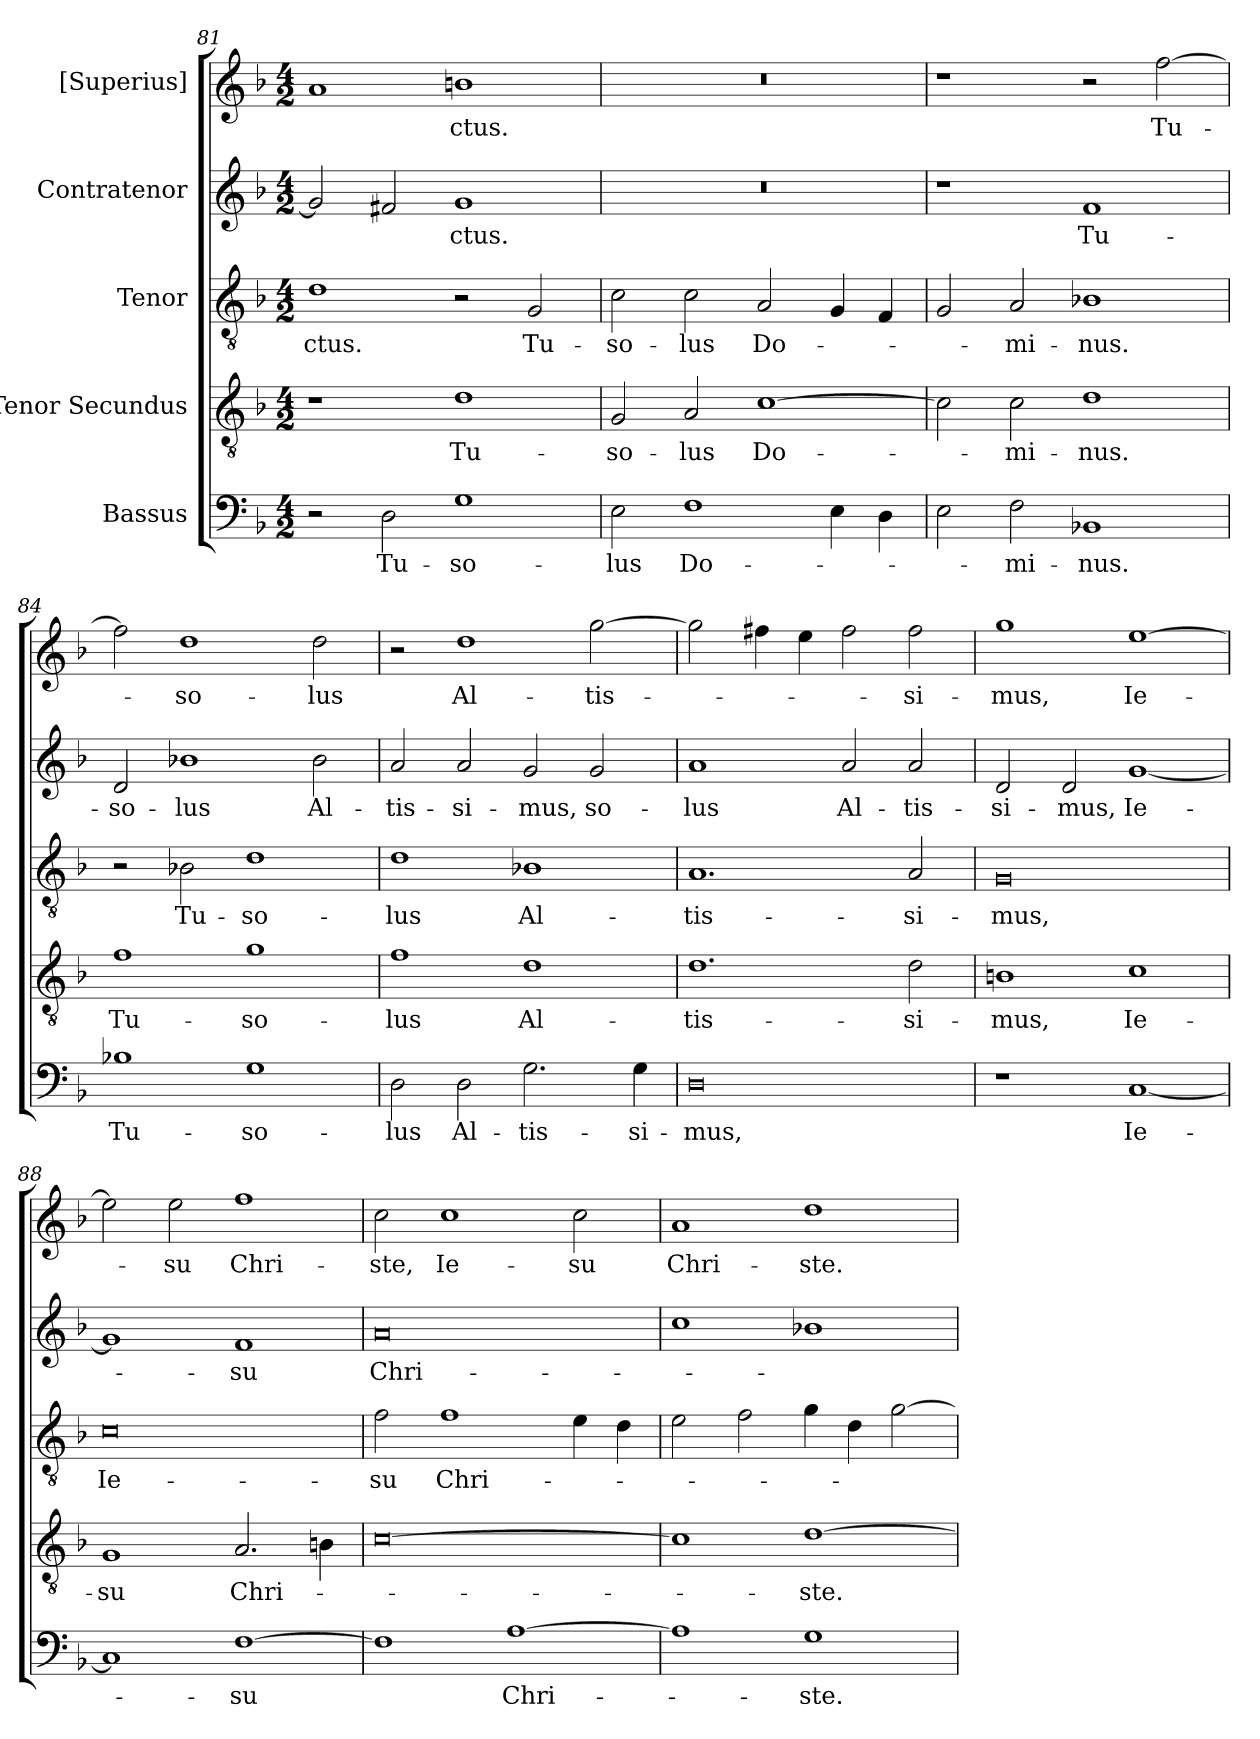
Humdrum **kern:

**kern	**text	**kern	**text	**kern	**text	**kern	**text	**kern	**text
*part5	*part5	*part4	*part4	*part3	*part3	*part2	*part2	*part1	*part1
*staff5	*staff5	*staff4	*staff4	*staff3	*staff3	*staff2	*staff2	*staff1	*staff1
*I"Bassus	*	*I"Tenor Secundus	*	*I"Tenor	*	*I"Contratenor	*	*I"[Superius]	*
*clefF4	*	*clefGv2	*	*clefGv2	*	*clefG2	*	*clefG2	*
*k[b-]	*	*k[b-]	*	*k[b-]	*	*k[b-]	*	*k[b-]	*
*M4/2	*	*M4/2	*	*M4/2	*	*M4/2	*	*M4/2	*
=81	=81	=81	=81	=81	=81	=81	=81	=81	=81
2r	.	1r	.	1d\	-ctus.	2g/]	.	1a/	.
2D\	Tu-	.	.	.	.	2f#X/	.	.	.
1G\	so-	1d\	Tu-	2r	.	1g/	-ctus.	1bn\	-ctus.
.	.	.	.	2G/	Tu-	.	.	.	.
=82	=82	=82	=82	=82	=82	=82	=82	=82	=82
2E\	-lus	2G/	so-	2c\	so-	0r	.	0r	.
1F\	Do-	2A/	-lus	2c\	-lus	.	.	.	.
.	.	[1c\	Do-	2A/	Do-	.	.	.	.
4E\	.	.	.	4G/	.	.	.	.	.
4D\	.	.	.	4F/	.	.	.	.	.
=83	=83	=83	=83	=83	=83	=83	=83	=83	=83
2E\	.	2c\]	.	2G/	.	1r	.	1r	.
2F\	-mi-	2c\	-mi-	2A/	-mi-	.	.	.	.
1BB-X/	-nus.	1d\	-nus.	1B-X\	-nus.	1f/	Tu-	2r	.
.	.	.	.	.	.	.	.	[2ff\	Tu-
=84	=84	=84	=84	=84	=84	=84	=84	=84	=84
1B-X\	Tu-	1f\	Tu-	2r	.	2d/	so-	2ff\]	.
.	.	.	.	2B-X\	Tu-	1b-X\	-lus	1dd\	so-
1G\	so-	1g\	so-	1d\	so-	.	.	.	.
.	.	.	.	.	.	2b-\	Al-	2dd\	-lus
=85	=85	=85	=85	=85	=85	=85	=85	=85	=85
2D\	-lus	1f\	-lus	1d\	-lus	2a/	-tis-	2r	.
2D\	Al-	.	.	.	.	2a/	-si-	1dd\	Al-
2.G\	-tis-	1d\	Al-	1B-X\	Al-	2g/	-mus,	.	.
.	.	.	.	.	.	2g/	so-	[2gg\	-tis-
4G\	-si-	.	.	.	.	.	.	.	.
=86	=86	=86	=86	=86	=86	=86	=86	=86	=86
0D\	-mus,	1.d\	-tis-	1.A/	-tis-	1a/	-lus	2gg\]	.
.	.	.	.	.	.	.	.	4ff#X\	.
.	.	.	.	.	.	.	.	4ee\	.
.	.	.	.	.	.	2a/	Al-	2ff#\	.
.	.	2d\	-si-	2A/	-si-	2a/	-tis-	2ff#\	-si-
=87	=87	=87	=87	=87	=87	=87	=87	=87	=87
1r	.	1Bn\	-mus,	0G/	-mus,	2d/	-si-	1gg\	-mus,
.	.	.	.	.	.	2d/	-mus,	.	.
[1C/	Ie-	1c\	Ie-	.	.	[1g/	Ie-	[1ee\	Ie-
=88	=88	=88	=88	=88	=88	=88	=88	=88	=88
1C/]	.	1G/	-su	0c\	Ie-	1g/]	.	2ee\]	.
.	.	.	.	.	.	.	.	2ee\	-su
[1F\	-su	2.A/	Chri-	.	.	1f/	-su	1ff\	Chri-
.	.	4Bn\	.	.	.	.	.	.	.
=89	=89	=89	=89	=89	=89	=89	=89	=89	=89
1F\]	.	[0c\	.	2f\	-su	0a/	Chri-	2cc\	-ste,
.	.	.	.	1f\	Chri-	.	.	1cc\	Ie-
[1A\	Chri-	.	.	.	.	.	.	.	.
.	.	.	.	4e\	.	.	.	2cc\	-su
.	.	.	.	4d\	.	.	.	.	.
=90	=90	=90	=90	=90	=90	=90	=90	=90	=90
1A\]	.	1c\]	.	2e\	.	1cc\	.	1a/	Chri-
.	.	.	.	2f\	.	.	.	.	.
1G\	-ste.	[1d\	-ste.	4g\	.	1b-X\	.	1dd\	-ste.
.	.	.	.	4d\	.	.	.	.	.
.	.	.	.	[2g\	.	.	.	.	.
=	=	=	=	=	=	=	=	=	=
*-	*-	*-	*-	*-	*-	*-	*-	*-	*-
